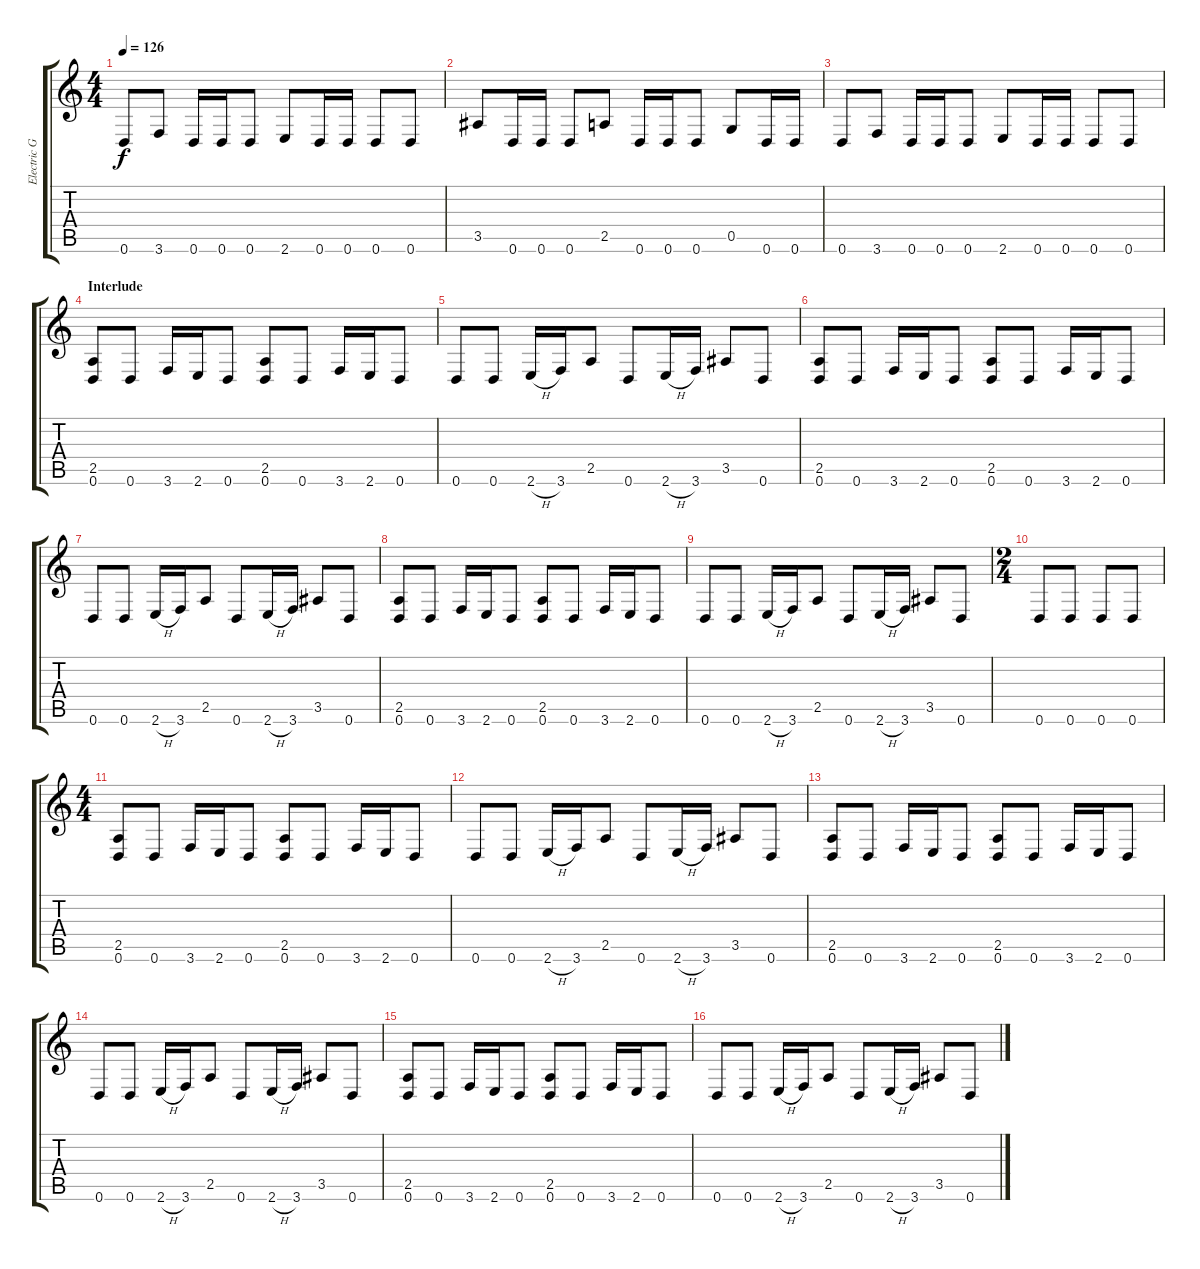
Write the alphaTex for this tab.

\track ("Electric Guitar" "Electric G") {instrument distortionguitar}
\staff {score tabs}
\tuning (D4 A3 F3 C3 G2 D2) {hide}
\ts (4 4)
\tempo 126
\clef g2
\ks c
0.6.8{dy f} 3.6.8 0.6.16 0.6.16 0.6.8 2.6.8 0.6.16 0.6.16 0.6.8 0.6.8 |
3.5.8 0.6.16 0.6.16 0.6.8 2.5.8 0.6.16 0.6.16 0.6.8 0.5.8 0.6.16 0.6.16 |
0.6.8 3.6.8 0.6.16 0.6.16 0.6.8 2.6.8 0.6.16 0.6.16 0.6.8 0.6.8 |
\section ("" "Interlude")
(2.5 0.6).8 0.6.8 3.6.16 2.6.16 0.6.8 (2.5 0.6).8 0.6.8 3.6.16 2.6.16 0.6.8 |
0.6.8 0.6.8 2.6{h}.16 3.6.16 2.5.8 0.6.8 2.6{h}.16 3.6.16 3.5.8 0.6.8 |
(2.5 0.6).8 0.6.8 3.6.16 2.6.16 0.6.8 (2.5 0.6).8 0.6.8 3.6.16 2.6.16 0.6.8 |
0.6.8 0.6.8 2.6{h}.16 3.6.16 2.5.8 0.6.8 2.6{h}.16 3.6.16 3.5.8 0.6.8 |
(2.5 0.6).8 0.6.8 3.6.16 2.6.16 0.6.8 (2.5 0.6).8 0.6.8 3.6.16 2.6.16 0.6.8 |
0.6.8 0.6.8 2.6{h}.16 3.6.16 2.5.8 0.6.8 2.6{h}.16 3.6.16 3.5.8 0.6.8 |
\ts (2 4)
0.6.8 0.6.8 0.6.8 0.6.8 |
\ts (4 4)
(2.5 0.6).8 0.6.8 3.6.16 2.6.16 0.6.8 (2.5 0.6).8 0.6.8 3.6.16 2.6.16 0.6.8 |
0.6.8 0.6.8 2.6{h}.16 3.6.16 2.5.8 0.6.8 2.6{h}.16 3.6.16 3.5.8 0.6.8 |
(2.5 0.6).8 0.6.8 3.6.16 2.6.16 0.6.8 (2.5 0.6).8 0.6.8 3.6.16 2.6.16 0.6.8 |
0.6.8 0.6.8 2.6{h}.16 3.6.16 2.5.8 0.6.8 2.6{h}.16 3.6.16 3.5.8 0.6.8 |
(2.5 0.6).8 0.6.8 3.6.16 2.6.16 0.6.8 (2.5 0.6).8 0.6.8 3.6.16 2.6.16 0.6.8 |
0.6.8 0.6.8 2.6{h}.16 3.6.16 2.5.8 0.6.8 2.6{h}.16 3.6.16 3.5.8 0.6.8
